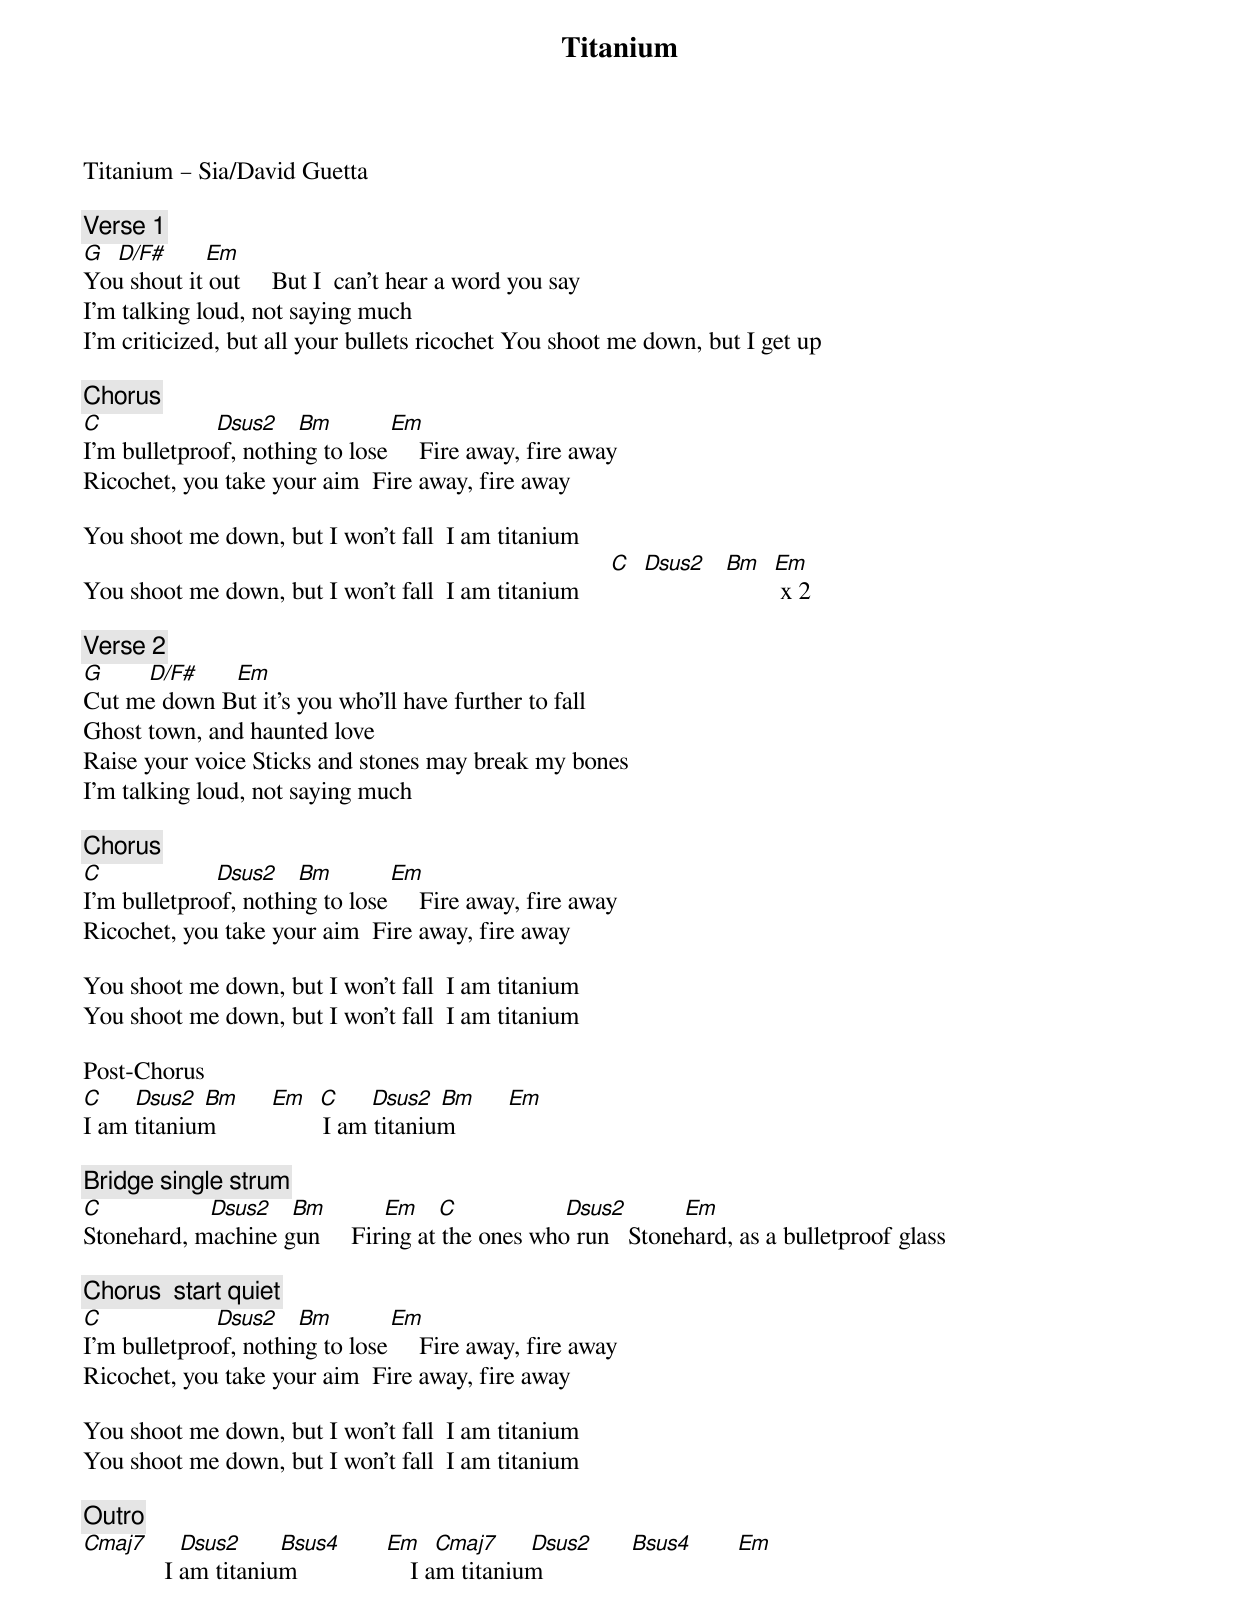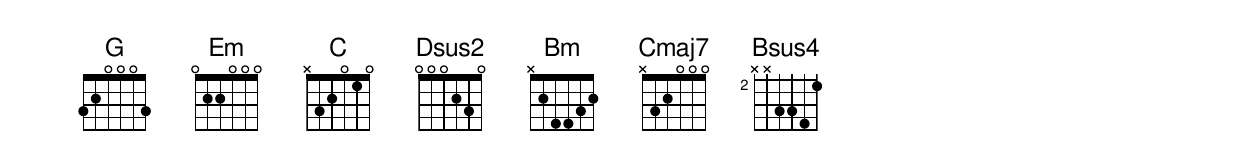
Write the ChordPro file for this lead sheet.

{title: Titanium}
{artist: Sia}
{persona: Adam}
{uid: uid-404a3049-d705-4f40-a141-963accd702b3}
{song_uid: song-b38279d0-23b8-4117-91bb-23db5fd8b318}


Titanium – Sia/David Guetta

{comment: Verse 1}
[G]		[D/F#]     	[Em]
You shout it out    	But I  can't hear a word you say
I'm talking loud, not saying much
I'm criticized, but all your bullets ricochet	You shoot me down, but I get up

{comment: Chorus}
[C]                		[Dsus2]			[Bm]       		[Em]
I'm bulletproof, nothing to lose    	Fire away, fire away
Ricochet, you take your aim		Fire away, fire away

You shoot me down, but I won't fall 	I am titanium
You shoot me down, but I won't fall 	I am titanium    	[C]  [Dsus2]   [Bm]  [Em] x 2

{comment: Verse 2}
[G]	      [D/F#]     	[Em]
Cut me down	But it's you who'll have further to fall
Ghost town, and haunted love
Raise your voice	Sticks and stones may break my bones
I'm talking loud, not saying much

{comment: Chorus}
[C]                		[Dsus2]			[Bm]       		[Em]
I'm bulletproof, nothing to lose    	Fire away, fire away
Ricochet, you take your aim		Fire away, fire away

You shoot me down, but I won't fall 	I am titanium
You shoot me down, but I won't fall 	I am titanium

Post-Chorus
[C]     [Dsus2]	[Bm]    	[Em]		[C]     [Dsus2]	[Bm]    	[Em]
I am titanium               		I am titanium

{comment: Bridge	single strum}
[C]                	[Dsus2]			[Bm]       		[Em] 		[C]                 [Dsus2]		      	[Em]
Stonehard, machine gun     Firing at the ones who run   Stonehard, as a bulletproof glass

{comment: Chorus 	start quiet}
[C]                		[Dsus2]			[Bm]       		[Em]
I'm bulletproof, nothing to lose    	Fire away, fire away
Ricochet, you take your aim		Fire away, fire away

You shoot me down, but I won't fall 	I am titanium
You shoot me down, but I won't fall 	I am titanium

{comment: Outro}
[Cmaj7]     [Dsus2]      [Bsus4]       [Em]		[Cmaj7]     [Dsus2]      [Bsus4]       [Em]
           		I am titanium               			I am titanium
